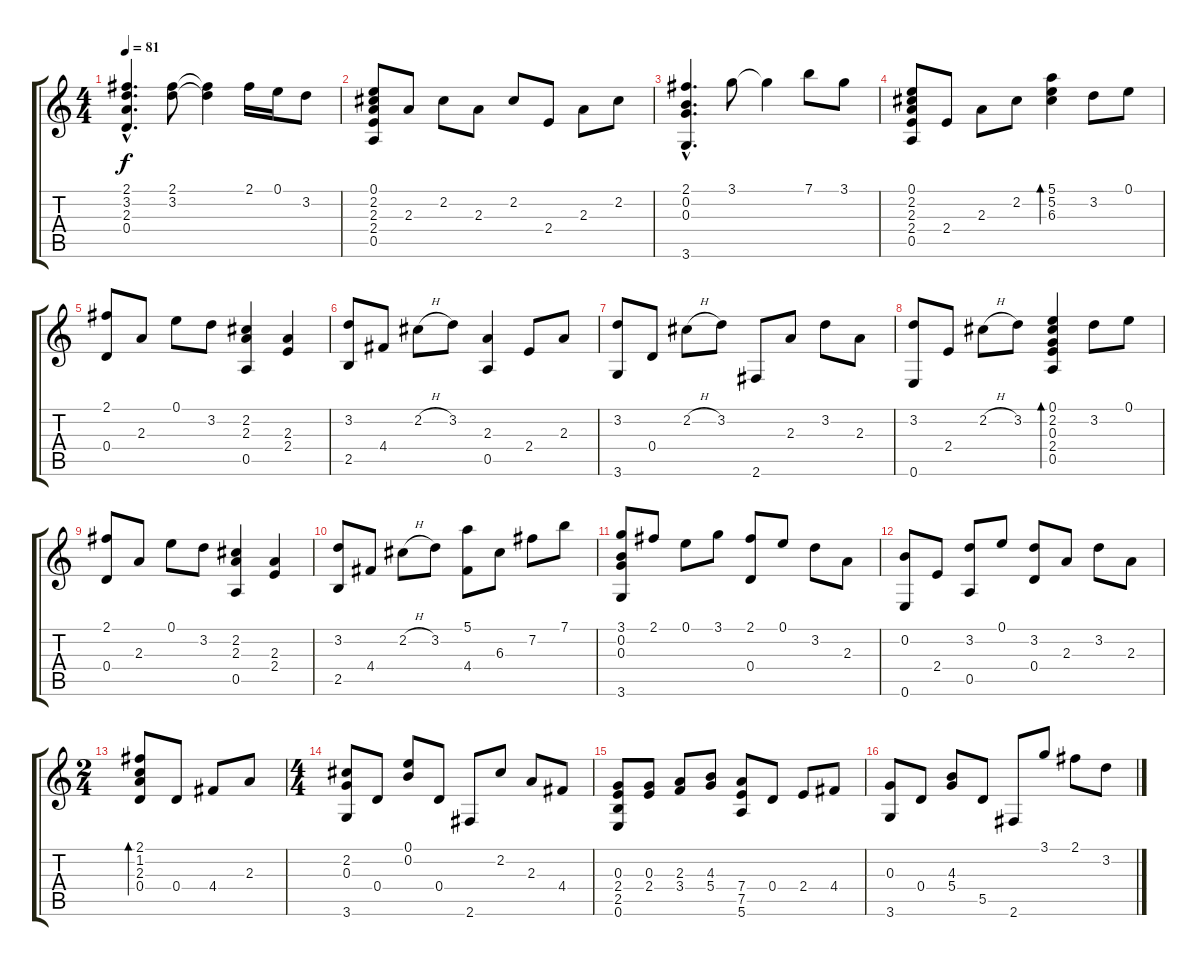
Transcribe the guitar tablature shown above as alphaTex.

\track "" {instrument acousticguitarnylon}
\staff {score tabs}
\tuning (E4 B3 G3 D3 A2 E2) {hide}
\ts (4 4)
\tempo 81
\clef g2
\ks c
(2.1{hac} 3.2{hac} 2.3{hac} 0.4{hac}).4{d dy f instrument acousticguitarnylon} (2.1 3.2).8 (2.1{t} 3.2{t}).4 2.1.16 0.1.16 3.2.8 |
(0.1 2.2 2.3 2.4 0.5).8 2.3.8 2.2.8 2.3.8 2.2.8 2.4.8 2.3.8 2.2.8 |
(2.1{hac} 0.2{hac} 0.3{hac} 3.6{hac}).4{d} 3.1.8 3.1{t}.4 7.1.8 3.1.8 |
(0.1 2.2 2.3 2.4 0.5).8 2.4.8 2.3.8 2.2.8 (5.1 5.2 6.3).4{bd 60} 3.2.8 0.1.8 |
(2.1 0.4).8 2.3.8 0.1.8 3.2.8 (2.2 2.3 0.5).4 (2.3 2.4).4 |
(3.2 2.5).8 4.4.8 2.2{h}.8 3.2.8 (2.3 0.5).4 2.4.8 2.3.8 |
(3.2 3.6).8 0.4.8 2.2{h}.8 3.2.8 2.6.8 2.3.8 3.2.8 2.3.8 |
(3.2 0.6).8 2.4.8 2.2{h}.8 3.2.8 (0.1 2.2 0.3 2.4 0.5).4{bd 60} 3.2.8 0.1.8 |
(2.1 0.4).8 2.3.8 0.1.8 3.2.8 (2.2 2.3 0.5).4 (2.3 2.4).4 |
(3.2 2.5).8 4.4.8 2.2{h}.8 3.2.8 (5.1 4.4).8 6.3.8 7.2.8 7.1.8 |
(3.1 0.2 0.3 3.6).8 2.1.8 0.1.8 3.1.8 (2.1 0.4).8 0.1.8 3.2.8 2.3.8 |
(0.2 0.6).8 2.4.8 (3.2 0.5).8 0.1.8 (3.2 0.4).8 2.3.8 3.2.8 2.3.8 |
\ts (2 4)
(2.1 1.2 2.3 0.4).8{bd 60} 0.4.8 4.4.8 2.3.8 |
\ts (4 4)
(2.2 0.3 3.6).8 0.4.8 (0.1 0.2).8 0.4.8 2.6.8 2.2.8 2.3.8 4.4.8 |
(0.3 2.4 2.5 0.6).8 (0.3 2.4).8 (2.3 3.4).8 (4.3 5.4).8 (7.4 7.5 5.6).8 0.4.8 2.4.8 4.4.8 |
(0.3 3.6).8 0.4.8 (4.3 5.4).8 5.5.8 2.6.8 3.1.8 2.1.8 3.2.8
